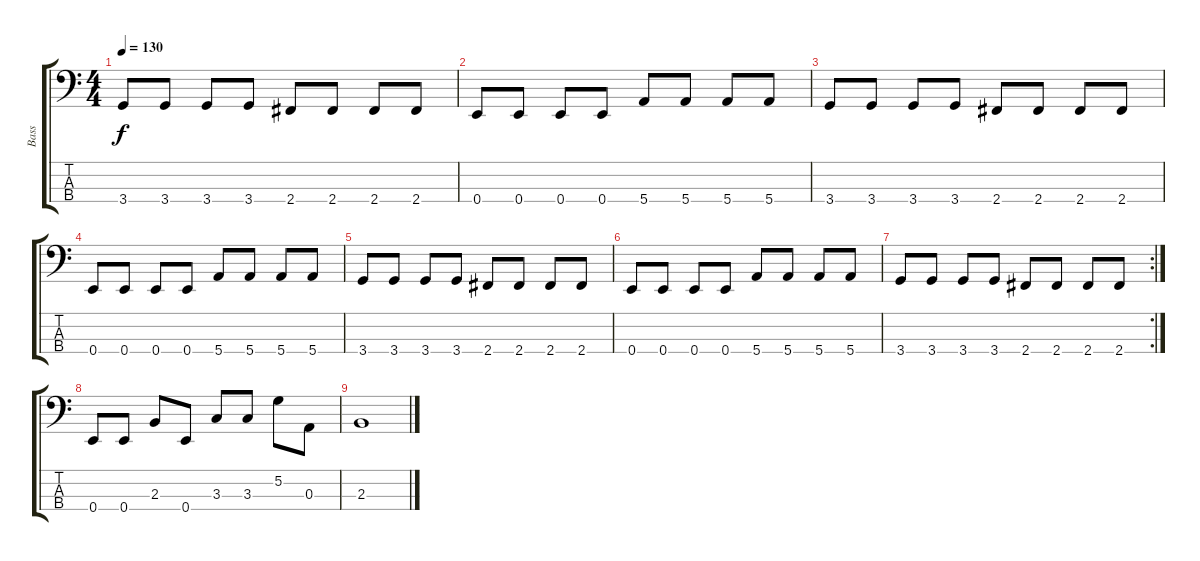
\track ("Bass" "Bass") {instrument electricbasspick}
\staff {score tabs}
\tuning (G2 D2 A1 E1) {hide}
\ts (4 4)
\tempo 130
\clef f4
\ks c
3.4.8{dy f} 3.4.8 3.4.8 3.4.8 2.4.8 2.4.8 2.4.8 2.4.8 |
0.4.8 0.4.8 0.4.8 0.4.8 5.4.8 5.4.8 5.4.8 5.4.8 |
3.4.8 3.4.8 3.4.8 3.4.8 2.4.8 2.4.8 2.4.8 2.4.8 |
0.4.8 0.4.8 0.4.8 0.4.8 5.4.8 5.4.8 5.4.8 5.4.8 |
3.4.8 3.4.8 3.4.8 3.4.8 2.4.8 2.4.8 2.4.8 2.4.8 |
0.4.8 0.4.8 0.4.8 0.4.8 5.4.8 5.4.8 5.4.8 5.4.8 |
\rc 2
3.4.8 3.4.8 3.4.8 3.4.8 2.4.8 2.4.8 2.4.8 2.4.8 |
0.4.8 0.4.8 2.3.8 0.4.8 3.3.8 3.3.8 5.2.8 0.3.8 |
2.3.1
